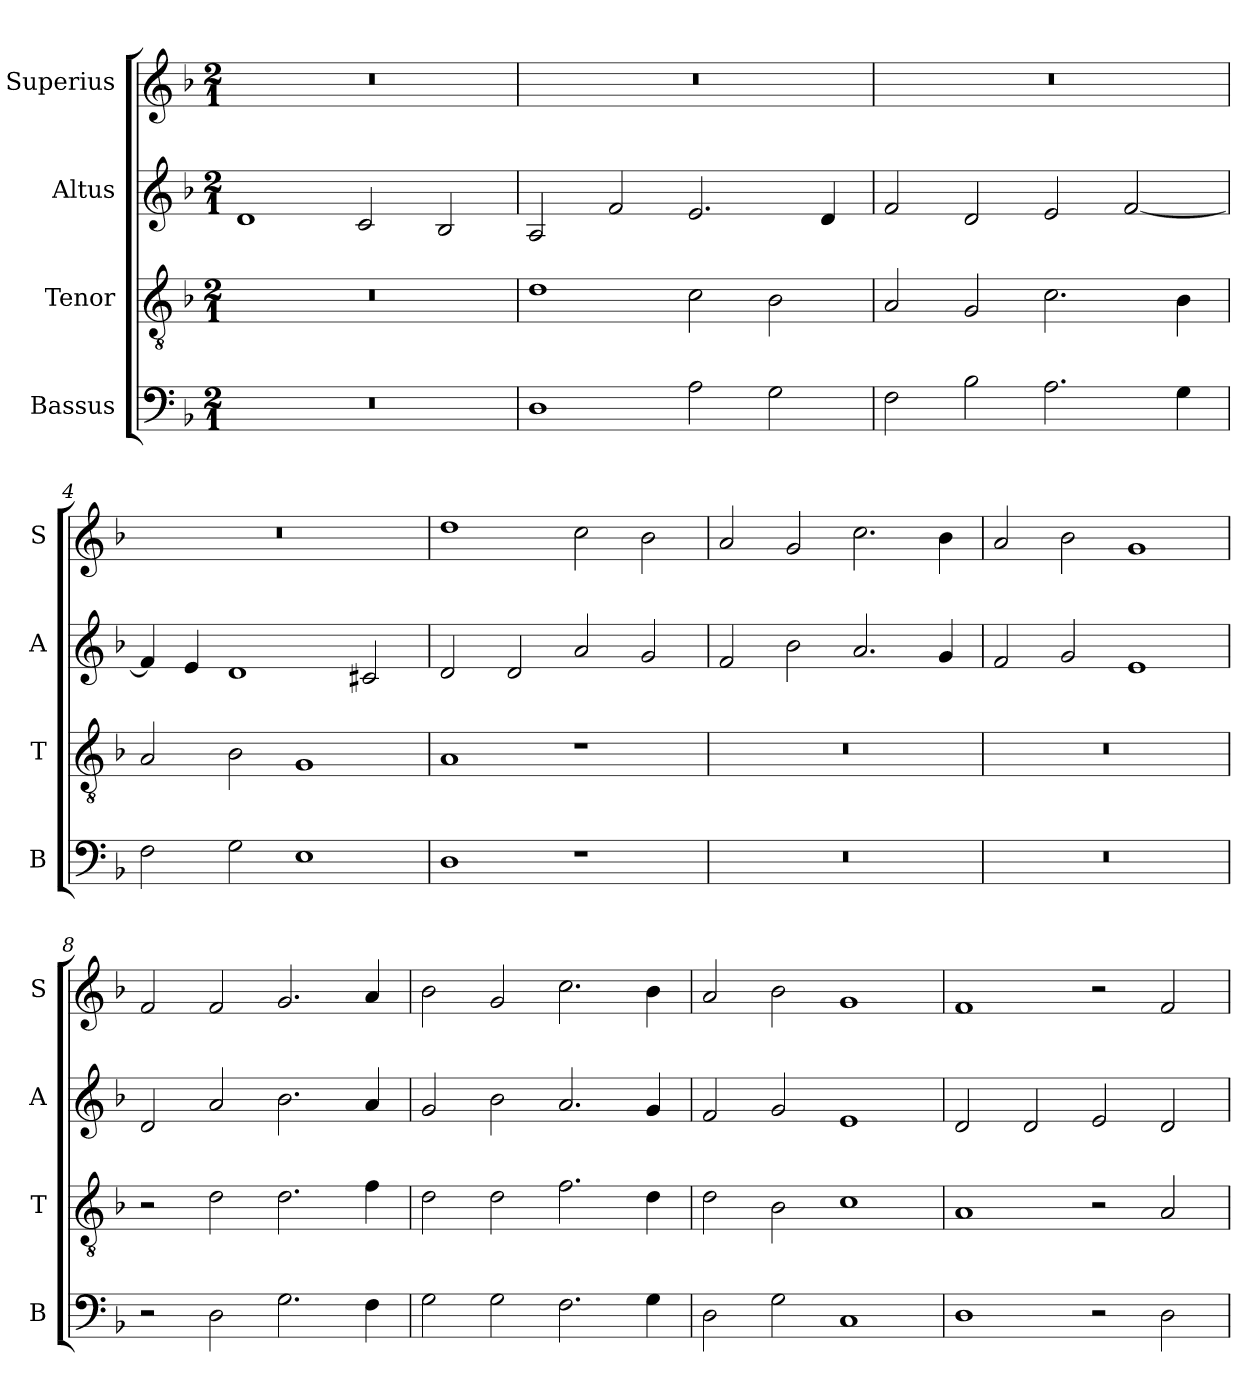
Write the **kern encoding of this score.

**kern	**kern	**kern	**kern
*part4	*part3	*part2	*part1
*staff4	*staff3	*staff2	*staff1
*I"Bassus	*I"Tenor	*I"Altus	*I"Superius
*I'B	*I'T	*I'A	*I'S
*clefF4	*clefGv2	*clefG2	*clefG2
*k[b-]	*k[b-]	*k[b-]	*k[b-]
*F:	*F:	*F:	*F:
*M2/1	*M2/1	*M2/1	*M2/1
=1	=1	=1	=1
0r	0r	1d	0r
.	.	2c	.
.	.	2B-	.
=2	=2	=2	=2
1D	1d	2A	0r
.	.	2f	.
2A	2c	2.e	.
2G	2B-	.	.
.	.	4d	.
=3	=3	=3	=3
2F	2A	2f	0r
2B-	2G	2d	.
2.A	2.c	2e	.
.	.	[2f	.
4G	4B-	.	.
=4	=4	=4	=4
2F	2A	4f]	0r
.	.	4e	.
2G	2B-	1d	.
1E	1G	.	.
.	.	2c#X	.
=5	=5	=5	=5
1D	1A	2d	1dd
.	.	2d	.
1r	1r	2a	2cc
.	.	2g	2b-
=6	=6	=6	=6
0r	0r	2f	2a
.	.	2b-	2g
.	.	2.a	2.cc
.	.	4g	4b-
=7	=7	=7	=7
0r	0r	2f	2a
.	.	2g	2b-
.	.	1e	1g
=8	=8	=8	=8
2r	2r	2d	2f
2D	2d	2a	2f
2.G	2.d	2.b-	2.g
4F	4f	4a	4a
=9	=9	=9	=9
2G	2d	2g	2b-
2G	2d	2b-	2g
2.F	2.f	2.a	2.cc
4G	4d	4g	4b-
=10	=10	=10	=10
2D	2d	2f	2a
2G	2B-	2g	2b-
1C	1c	1e	1g
=11	=11	=11	=11
1D	1A	2d	1f
.	.	2d	.
2r	2r	2e	2r
2D	2A	2d	2f
=	=	=	=
*-	*-	*-	*-
